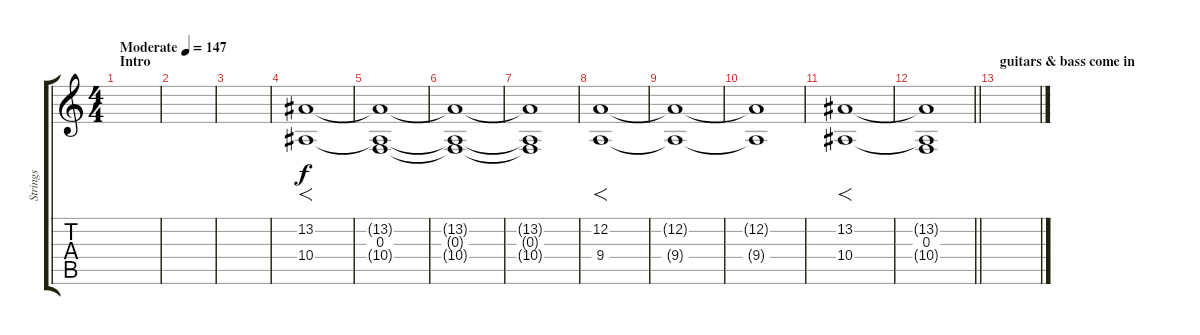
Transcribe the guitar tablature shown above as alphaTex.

\track ("Strings" "Strings") {instrument stringensemble2}
\staff {score tabs}
\tuning (D4 A3 F3 C3 G2 D2) {hide}
\ts (4 4)
\section ("" "Intro")
\tempo (147 "Moderate")
\clef g2
\ks c
|
|
|
(13.2 10.4).1{f} |
(13.2{t} 0.3 10.4{t}).1 |
(13.2{t} 0.3{t} 10.4{t}).1 |
(13.2{t} 0.3{t} 10.4{t}).1 |
(12.2 9.4).1{f} |
(12.2{t} 9.4{t}).1 |
(12.2{t} 9.4{t}).1 |
(13.2 10.4).1{f volume 9} |
\barLineRight lightlight
(13.2{t} 0.3 10.4{t}).1 |
\section ("" "guitars & bass come in")
